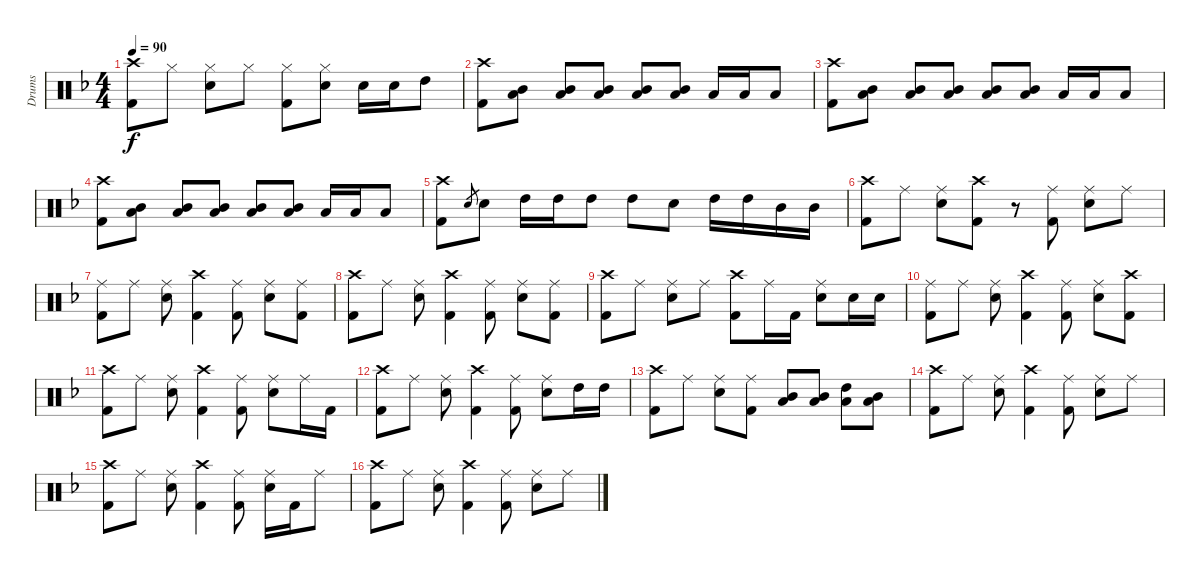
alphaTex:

\track ("Drums" "Drums") {instrument percussion}
\staff {score}
\articulation defaults
\ts (4 4)
\tempo 90
\clef neutral
\ks f
("Crash high (hit)" "Kick (hit) 2").8{dy f} "Hi-Hat (closed)".8 ("Hi-Hat (closed)" "Electric Snare (hit)").8 "Hi-Hat (closed)".8 ("Hi-Hat (closed)" "Kick (hit) 2").8 ("Hi-Hat (closed)" "Electric Snare (hit)").8 "Electric Snare (hit)".16 "Electric Snare (hit)".16 "High Tom (hit)".8 |
("Crash high (hit)" "Kick (hit) 2").8 ("Mid Tom (hit)" "Low Tom (hit)").8 ("Mid Tom (hit)" "Low Tom (hit)").8 ("Mid Tom (hit)" "Low Tom (hit)").8 ("Mid Tom (hit)" "Low Tom (hit)").8 ("Mid Tom (hit)" "Low Tom (hit)").8 "Low Tom (hit)".16 "Low Tom (hit)".16 "Low Tom (hit)".8 |
("Crash high (hit)" "Kick (hit) 2").8 ("Mid Tom (hit)" "Low Tom (hit)").8 ("Mid Tom (hit)" "Low Tom (hit)").8 ("Mid Tom (hit)" "Low Tom (hit)").8 ("Mid Tom (hit)" "Low Tom (hit)").8 ("Mid Tom (hit)" "Low Tom (hit)").8 "Low Tom (hit)".16 "Low Tom (hit)".16 "Low Tom (hit)".8 |
("Crash high (hit)" "Kick (hit) 2").8 ("Mid Tom (hit)" "Low Tom (hit)").8 ("Mid Tom (hit)" "Low Tom (hit)").8 ("Mid Tom (hit)" "Low Tom (hit)").8 ("Mid Tom (hit)" "Low Tom (hit)").8 ("Mid Tom (hit)" "Low Tom (hit)").8 "Low Tom (hit)".16 "Low Tom (hit)".16 "Low Tom (hit)".8 |
("Crash high (hit)" "Kick (hit) 2").8 "Electric Snare (hit)".8{gr} "Electric Snare (hit)".8 "High Tom (hit)".16 "High Tom (hit)".16 "High Tom (hit)".8 "High Tom (hit)".8 "Electric Snare (hit)".8 "High Tom (hit)".16 "High Tom (hit)".16 "Mid Tom (hit)".16 "Mid Tom (hit)".16 |
("Crash high (hit)" "Kick (hit) 2").8 "Ride (middle)".8 ("Ride (middle)" "Electric Snare (hit)").8 ("Crash high (hit)" "Kick (hit) 2").8 r.8 ("Ride (middle)" "Kick (hit) 2").8 ("Ride (middle)" "Electric Snare (hit)").8 "Ride (middle)".8 |
("Ride (middle)" "Kick (hit) 2").8 "Ride (middle)".8 ("Ride (middle)" "Electric Snare (hit)").8 ("Crash high (hit)" "Kick (hit) 2").4 ("Ride (middle)" "Kick (hit) 2").8 ("Ride (middle)" "Electric Snare (hit)").8 ("Ride (middle)" "Kick (hit) 2").8 |
("Crash high (hit)" "Kick (hit) 2").8 "Ride (middle)".8 ("Ride (middle)" "Electric Snare (hit)").8 ("Crash high (hit)" "Kick (hit) 2").4 ("Ride (middle)" "Kick (hit) 2").8 ("Ride (middle)" "Electric Snare (hit)").8 ("Ride (middle)" "Kick (hit) 2").8 |
("Crash high (hit)" "Kick (hit) 2").8 "Ride (middle)".8 ("Ride (middle)" "Electric Snare (hit)").8 "Ride (middle)".8 ("Crash high (hit)" "Kick (hit) 2").8 "Ride (middle)".16 "Kick (hit) 2".16 ("Ride (middle)" "Electric Snare (hit)").8 "Electric Snare (hit)".16 "Electric Snare (hit)".16 |
("Ride (middle)" "Kick (hit) 2").8 "Ride (middle)".8 ("Ride (middle)" "Electric Snare (hit)").8 ("Crash high (hit)" "Kick (hit) 2").4 ("Ride (middle)" "Kick (hit) 2").8 ("Ride (middle)" "Electric Snare (hit)").8 ("Crash high (hit)" "Kick (hit) 2").8 |
("Crash high (hit)" "Kick (hit) 2").8 "Ride (middle)".8 ("Ride (middle)" "Electric Snare (hit)").8 ("Crash high (hit)" "Kick (hit) 2").4 ("Ride (middle)" "Kick (hit) 2").8 ("Ride (middle)" "Electric Snare (hit)").8 "Ride (middle)".16 "Kick (hit) 2".16 |
("Crash high (hit)" "Kick (hit) 2").8 "Ride (middle)".8 ("Ride (middle)" "Electric Snare (hit)").8 ("Crash high (hit)" "Kick (hit) 2").4 ("Ride (middle)" "Kick (hit) 2").8 ("Ride (middle)" "Electric Snare (hit)").8 "High Tom (hit)".16 "High Tom (hit)".16 |
("Crash high (hit)" "Kick (hit) 2").8 "Ride (middle)".8 ("Ride (middle)" "Electric Snare (hit)").8 ("Ride (middle)" "Kick (hit) 2").8 ("Mid Tom (hit)" "Low Tom (hit)").8 ("Mid Tom (hit)" "Low Tom (hit)").8 ("High Tom (hit)" "Low Tom (hit)").8 ("Mid Tom (hit)" "Low Tom (hit)").8 |
("Crash high (hit)" "Kick (hit) 2").8 "Ride (middle)".8 ("Ride (middle)" "Electric Snare (hit)").8 ("Crash high (hit)" "Kick (hit) 2").4 ("Ride (middle)" "Kick (hit) 2").8 ("Ride (middle)" "Electric Snare (hit)").8 "Ride (middle)".8 |
("Crash high (hit)" "Kick (hit) 2").8 "Ride (middle)".8 ("Ride (middle)" "Electric Snare (hit)").8 ("Crash high (hit)" "Kick (hit) 2").4 ("Ride (middle)" "Kick (hit) 2").8 ("Ride (middle)" "Electric Snare (hit)").16 "Kick (hit) 2".16 "Ride (middle)".8 |
("Crash high (hit)" "Kick (hit) 2").8 "Ride (middle)".8 ("Ride (middle)" "Electric Snare (hit)").8 ("Crash high (hit)" "Kick (hit) 2").4 ("Ride (middle)" "Kick (hit) 2").8 ("Ride (middle)" "Electric Snare (hit)").8 "Ride (middle)".8
